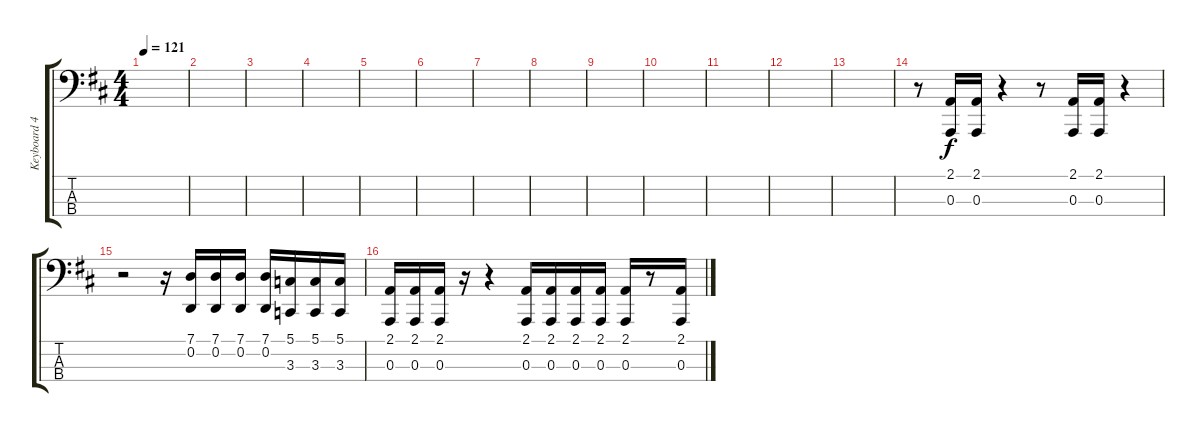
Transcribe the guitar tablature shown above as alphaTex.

\track ("Keyboard 4" "Keyboard 4") {instrument lead8bassandlead}
\staff {score tabs}
\tuning (G2 D2 A1 E1) {hide}
\ts (4 4)
\tempo 121
\clef f4
\ks d
|
|
|
|
|
|
|
|
|
|
|
|
|
r.8 (2.1 0.3).16 (2.1 0.3).16 r.4 r.8 (2.1 0.3).16 (2.1 0.3).16 r.4 |
r.2 r.16 (7.1 0.2).16 (7.1 0.2).16 (7.1 0.2).16 (7.1 0.2).16 (5.1 3.3).16 (5.1 3.3).16 (5.1 3.3).16 |
(2.1 0.3).16 (2.1 0.3).16 (2.1 0.3).16 r.16 r.4 (2.1 0.3).16 (2.1 0.3).16 (2.1 0.3).16 (2.1 0.3).16 (2.1 0.3).16 r.8 (2.1 0.3).16
